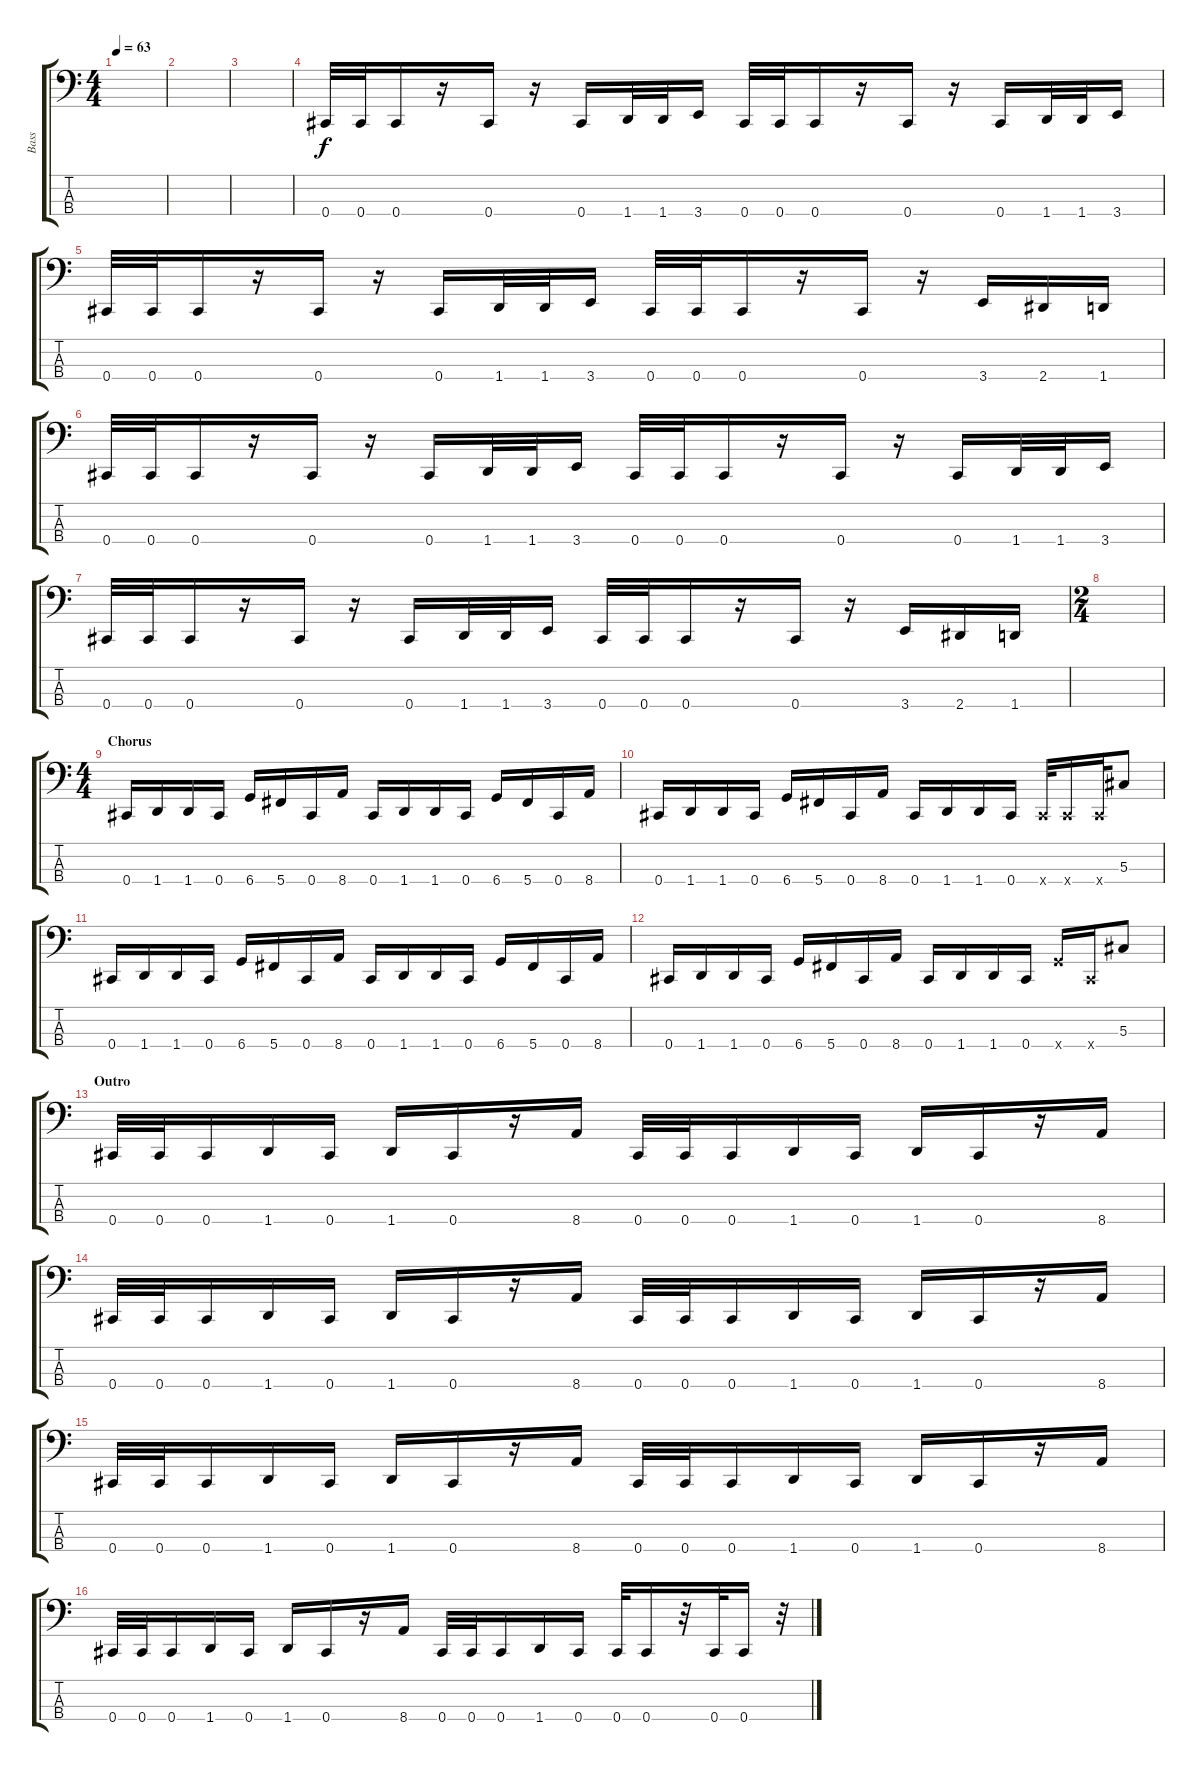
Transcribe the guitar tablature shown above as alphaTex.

\track ("Bass" "Bass") {instrument electricbassfinger}
\staff {score tabs}
\tuning (Gb2 Db2 Ab1 Db1) {hide}
\ts (4 4)
\tempo 63
\clef f4
\ks c
|
|
|
0.4.32 0.4.32 0.4.16 r.16 0.4.16 r.16 0.4.16 1.4.32 1.4.32 3.4.16 0.4.32 0.4.32 0.4.16 r.16 0.4.16 r.16 0.4.16 1.4.32 1.4.32 3.4.16 |
0.4.32 0.4.32 0.4.16 r.16 0.4.16 r.16 0.4.16 1.4.32 1.4.32 3.4.16 0.4.32 0.4.32 0.4.16 r.16 0.4.16 r.16 3.4.16 2.4.16 1.4.16 |
0.4.32 0.4.32 0.4.16 r.16 0.4.16 r.16 0.4.16 1.4.32 1.4.32 3.4.16 0.4.32 0.4.32 0.4.16 r.16 0.4.16 r.16 0.4.16 1.4.32 1.4.32 3.4.16 |
0.4.32 0.4.32 0.4.16 r.16 0.4.16 r.16 0.4.16 1.4.32 1.4.32 3.4.16 0.4.32 0.4.32 0.4.16 r.16 0.4.16 r.16 3.4.16 2.4.16 1.4.16 |
\ts (2 4)
|
\ts (4 4)
\section ("" "Chorus")
0.4.16 1.4.16 1.4.16 0.4.16 6.4.16 5.4.16 0.4.16 8.4.16 0.4.16 1.4.16 1.4.16 0.4.16 6.4.16 5.4.16 0.4.16 8.4.16 |
0.4.16 1.4.16 1.4.16 0.4.16 6.4.16 5.4.16 0.4.16 8.4.16 0.4.16 1.4.16 1.4.16 0.4.16 0.4{x}.32 0.4{x}.16 0.4{x}.32 5.3.8 |
0.4.16 1.4.16 1.4.16 0.4.16 6.4.16 5.4.16 0.4.16 8.4.16 0.4.16 1.4.16 1.4.16 0.4.16 6.4.16 5.4.16 0.4.16 8.4.16 |
0.4.16 1.4.16 1.4.16 0.4.16 6.4.16 5.4.16 0.4.16 8.4.16 0.4.16 1.4.16 1.4.16 0.4.16 6.4{x}.16 0.4{x}.16 5.3.8 |
\section ("" "Outro")
0.4.32 0.4.32 0.4.16 1.4.16 0.4.16 1.4.16 0.4.16 r.16 8.4.16 0.4.32 0.4.32 0.4.16 1.4.16 0.4.16 1.4.16 0.4.16 r.16 8.4.16 |
0.4.32 0.4.32 0.4.16 1.4.16 0.4.16 1.4.16 0.4.16 r.16 8.4.16 0.4.32 0.4.32 0.4.16 1.4.16 0.4.16 1.4.16 0.4.16 r.16 8.4.16 |
0.4.32 0.4.32 0.4.16 1.4.16 0.4.16 1.4.16 0.4.16 r.16 8.4.16 0.4.32 0.4.32 0.4.16 1.4.16 0.4.16 1.4.16 0.4.16 r.16 8.4.16 |
0.4.32 0.4.32 0.4.16 1.4.16 0.4.16 1.4.16 0.4.16 r.16 8.4.16 0.4.32 0.4.32 0.4.16 1.4.16 0.4.16 0.4.32 0.4.16 r.32 0.4.32 0.4.16 r.32
